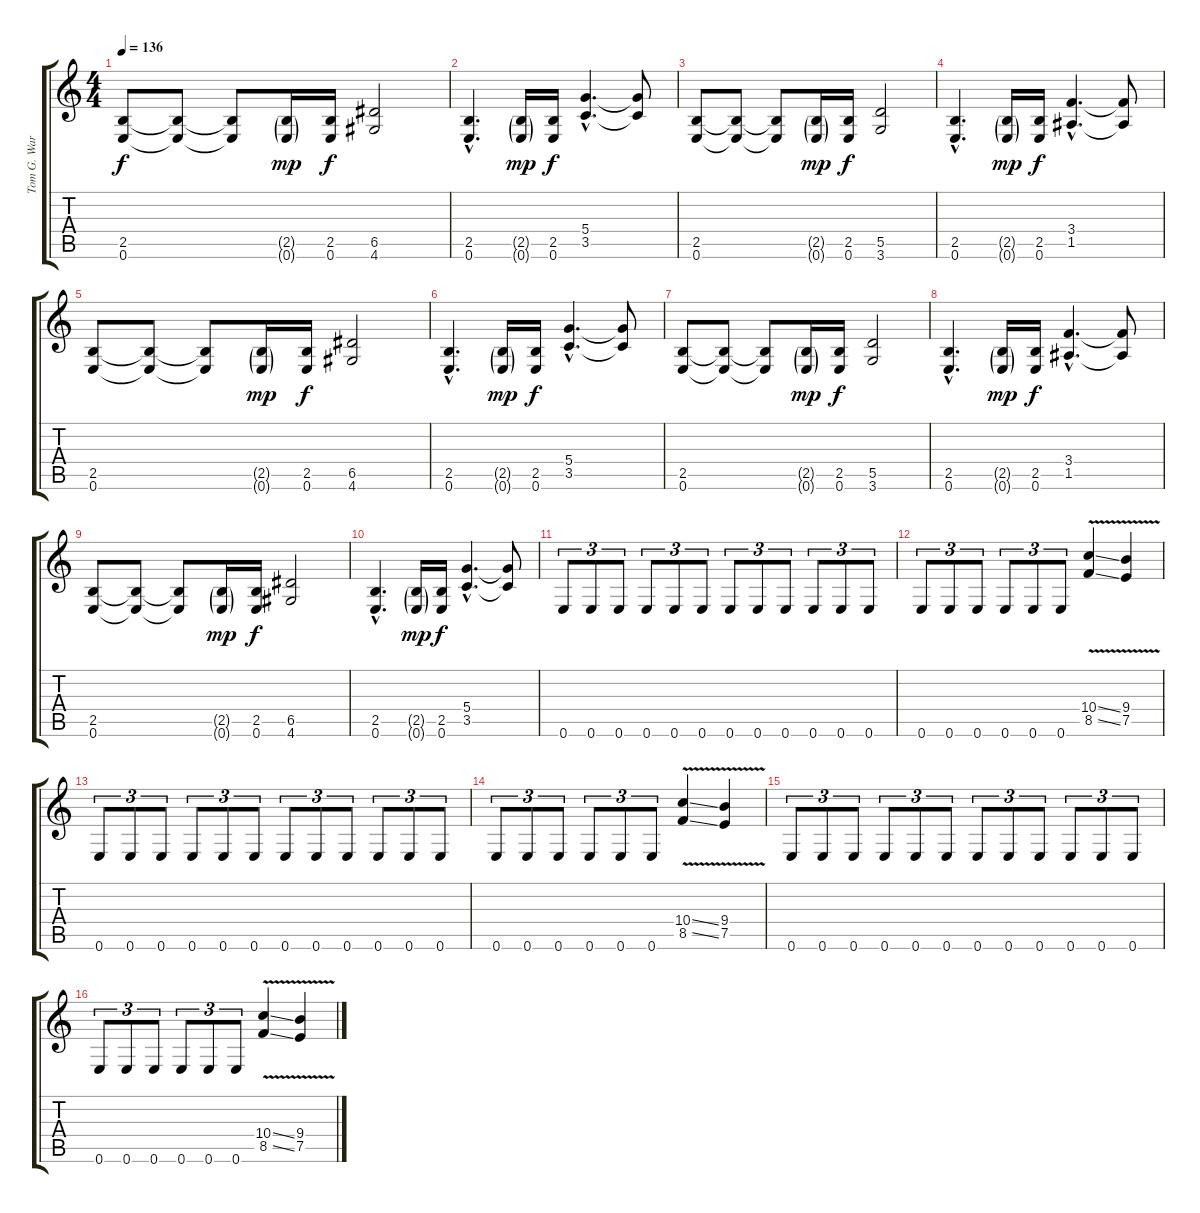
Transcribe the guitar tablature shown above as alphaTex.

\track ("Tom G. Warrior (Rhythm)" "Tom G. War") {instrument distortionguitar}
\staff {score tabs}
\tuning (E4 B3 G3 D3 A2 E2) {hide}
\ts (4 4)
\tempo 136
\clef g2
\ks c
(2.5 0.6).8{dy f} (2.5{t} 0.6{t}).8 (2.5{t} 0.6{t}).8 (2.5{g} 0.6{g}).16{dy mp} (2.5 0.6).16{dy f} (6.5 4.6).2 |
(2.5{hac} 0.6{hac}).4{d} (2.5{g} 0.6{g}).16{dy mp} (2.5 0.6).16{dy f} (5.4{hac} 3.5{hac}).4{d} (5.4{t} 3.5{t}).8 |
(2.5 0.6).8 (2.5{t} 0.6{t}).8 (2.5{t} 0.6{t}).8 (2.5{g} 0.6{g}).16{dy mp} (2.5 0.6).16{dy f} (5.5 3.6).2 |
(2.5{hac} 0.6{hac}).4{d} (2.5{g} 0.6{g}).16{dy mp} (2.5 0.6).16{dy f} (3.4{hac} 1.5{hac}).4{d} (3.4{t} 1.5{t}).8 |
(2.5 0.6).8 (2.5{t} 0.6{t}).8 (2.5{t} 0.6{t}).8 (2.5{g} 0.6{g}).16{dy mp} (2.5 0.6).16{dy f} (6.5 4.6).2 |
(2.5{hac} 0.6{hac}).4{d} (2.5{g} 0.6{g}).16{dy mp} (2.5 0.6).16{dy f} (5.4{hac} 3.5{hac}).4{d} (5.4{t} 3.5{t}).8 |
(2.5 0.6).8 (2.5{t} 0.6{t}).8 (2.5{t} 0.6{t}).8 (2.5{g} 0.6{g}).16{dy mp} (2.5 0.6).16{dy f} (5.5 3.6).2 |
(2.5{hac} 0.6{hac}).4{d} (2.5{g} 0.6{g}).16{dy mp} (2.5 0.6).16{dy f} (3.4{hac} 1.5{hac}).4{d} (3.4{t} 1.5{t}).8 |
(2.5 0.6).8 (2.5{t} 0.6{t}).8 (2.5{t} 0.6{t}).8 (2.5{g} 0.6{g}).16{dy mp} (2.5 0.6).16{dy f} (6.5 4.6).2 |
(2.5{hac} 0.6{hac}).4{d} (2.5{g} 0.6{g}).16{dy mp} (2.5 0.6).16{dy f} (5.4{hac} 3.5{hac}).4{d} (5.4{t} 3.5{t}).8 |
0.6.8{tu (3 2)} 0.6.8{tu (3 2)} 0.6.8{tu (3 2)} 0.6.8{tu (3 2)} 0.6.8{tu (3 2)} 0.6.8{tu (3 2)} 0.6.8{tu (3 2)} 0.6.8{tu (3 2)} 0.6.8{tu (3 2)} 0.6.8{tu (3 2)} 0.6.8{tu (3 2)} 0.6.8{tu (3 2)} |
0.6.8{tu (3 2)} 0.6.8{tu (3 2)} 0.6.8{tu (3 2)} 0.6.8{tu (3 2)} 0.6.8{tu (3 2)} 0.6.8{tu (3 2)} (10.4{v ss} 8.5{v ss}).4 (9.4{v} 7.5{v}).4 |
0.6.8{tu (3 2)} 0.6.8{tu (3 2)} 0.6.8{tu (3 2)} 0.6.8{tu (3 2)} 0.6.8{tu (3 2)} 0.6.8{tu (3 2)} 0.6.8{tu (3 2)} 0.6.8{tu (3 2)} 0.6.8{tu (3 2)} 0.6.8{tu (3 2)} 0.6.8{tu (3 2)} 0.6.8{tu (3 2)} |
0.6.8{tu (3 2)} 0.6.8{tu (3 2)} 0.6.8{tu (3 2)} 0.6.8{tu (3 2)} 0.6.8{tu (3 2)} 0.6.8{tu (3 2)} (10.4{v ss} 8.5{v ss}).4 (9.4{v} 7.5{v}).4 |
0.6.8{tu (3 2)} 0.6.8{tu (3 2)} 0.6.8{tu (3 2)} 0.6.8{tu (3 2)} 0.6.8{tu (3 2)} 0.6.8{tu (3 2)} 0.6.8{tu (3 2)} 0.6.8{tu (3 2)} 0.6.8{tu (3 2)} 0.6.8{tu (3 2)} 0.6.8{tu (3 2)} 0.6.8{tu (3 2)} |
0.6.8{tu (3 2)} 0.6.8{tu (3 2)} 0.6.8{tu (3 2)} 0.6.8{tu (3 2)} 0.6.8{tu (3 2)} 0.6.8{tu (3 2)} (10.4{v ss} 8.5{v ss}).4 (9.4{v} 7.5{v}).4
